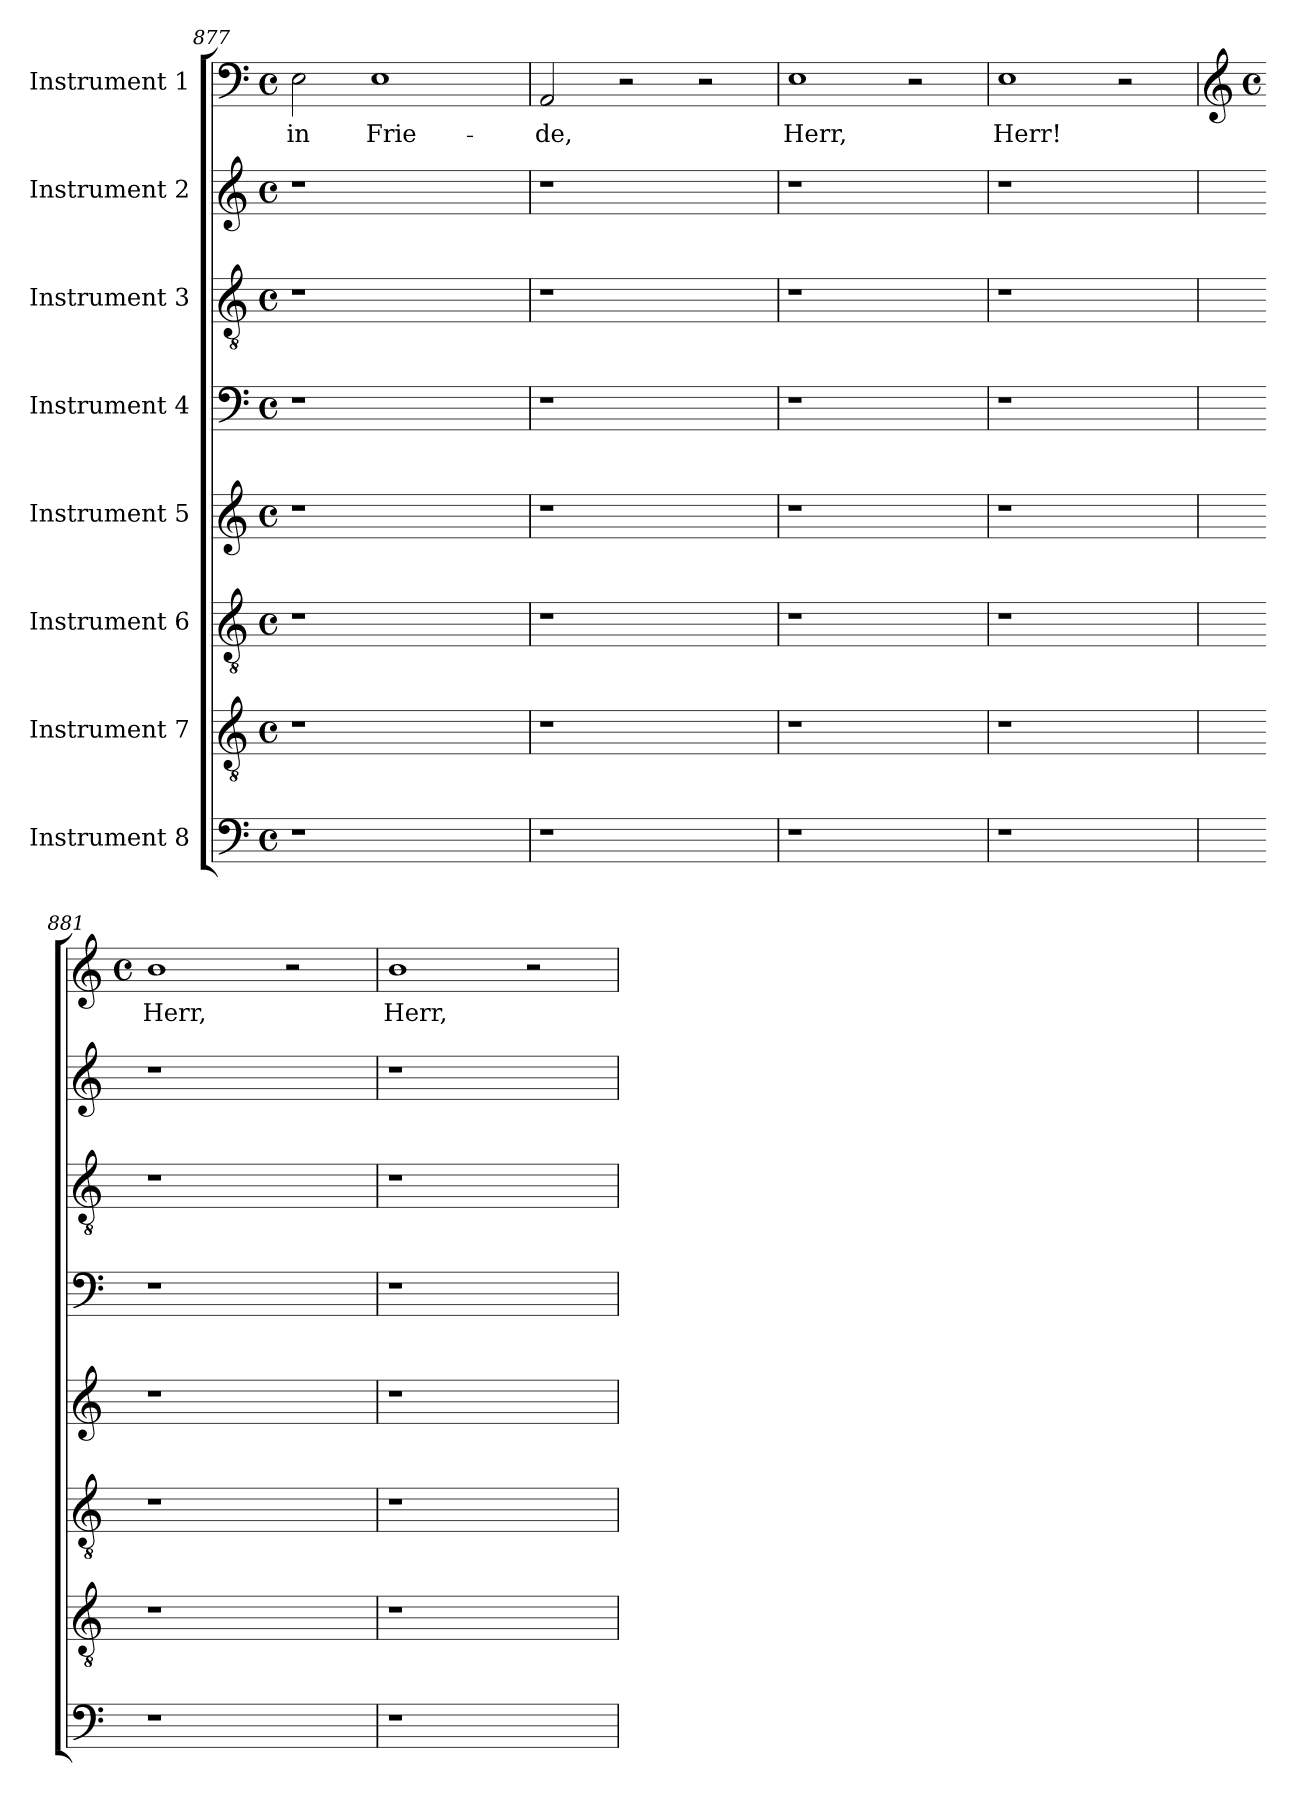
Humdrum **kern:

**kern	**kern	**kern	**kern	**kern	**kern	**kern	**kern	**text
*part8	*part7	*part6	*part5	*part4	*part3	*part2	*part1	*part1
*staff8	*staff7	*staff6	*staff5	*staff4	*staff3	*staff2	*staff1	*staff1
*I"Instrument 8	*I"Instrument 7	*I"Instrument 6	*I"Instrument 5	*I"Instrument 4	*I"Instrument 3	*I"Instrument 2	*I"Instrument 1	*
*clefF4	*clefGv2	*clefGv2	*clefG2	*clefF4	*clefGv2	*clefG2	*clefF4	*
*M4/4	*M4/4	*M4/4	*M4/4	*M4/4	*M4/4	*M4/4	*M4/4	*
*met(c)	*met(c)	*met(c)	*met(c)	*met(c)	*met(c)	*met(c)	*met(c)	*
=877	=877	=877	=877	=877	=877	=877	=877	=877
!	!	!	!	!	!	!	!	!LO:LY:b:cj
1r	1r	1r	1r	1r	1r	1r	2E\	in
!	!	!	!	!	!	!	!	!LO:LY:b:cj
.	.	.	.	.	.	.	1E	Frie-
2ryy	2ryy	2ryy	2ryy	2ryy	2ryy	2ryy	.	.
=878	=878	=878	=878	=878	=878	=878	=878	=878
!	!	!	!	!	!	!	!	!LO:LY:b:cj
1r	1r	1r	1r	1r	1r	1r	2AA/	-de,
.	.	.	.	.	.	.	2r	.
2ryy	2ryy	2ryy	2ryy	2ryy	2ryy	2ryy	2r	.
=879	=879	=879	=879	=879	=879	=879	=879	=879
!	!	!	!	!	!	!	!	!LO:LY:b:cj
1r	1r	1r	1r	1r	1r	1r	1E	Herr,
2ryy	2ryy	2ryy	2ryy	2ryy	2ryy	2ryy	2r	.
=880	=880	=880	=880	=880	=880	=880	=880	=880
!	!	!	!	!	!	!	!	!LO:LY:b:cj
1r	1r	1r	1r	1r	1r	1r	1E	Herr!
2ryy	2ryy	2ryy	2ryy	2ryy	2ryy	2ryy	2r	.
!!LO:PB:g=z
=881	=881	=881	=881	=881	=881	=881	=881!	=881!
*	*	*	*	*	*	*	*clefG2	*
*	*	*	*	*	*	*	*M4/4	*
*	*	*	*	*	*	*	*met(c)	*
!	!	!	!	!	!	!	!	!LO:LY:b:cj
1r	1r	1r	1r	1r	1r	1r	1b	Herr,
2ryy	2ryy	2ryy	2ryy	2ryy	2ryy	2ryy	2r	.
=882	=882	=882	=882	=882	=882	=882	=882	=882
!	!	!	!	!	!	!	!	!LO:LY:b:cj
1r	1r	1r	1r	1r	1r	1r	1b	Herr,
2ryy	2ryy	2ryy	2ryy	2ryy	2ryy	2ryy	2r	.
=	=	=	=	=	=	=	=	=
*-	*-	*-	*-	*-	*-	*-	*-	*-
